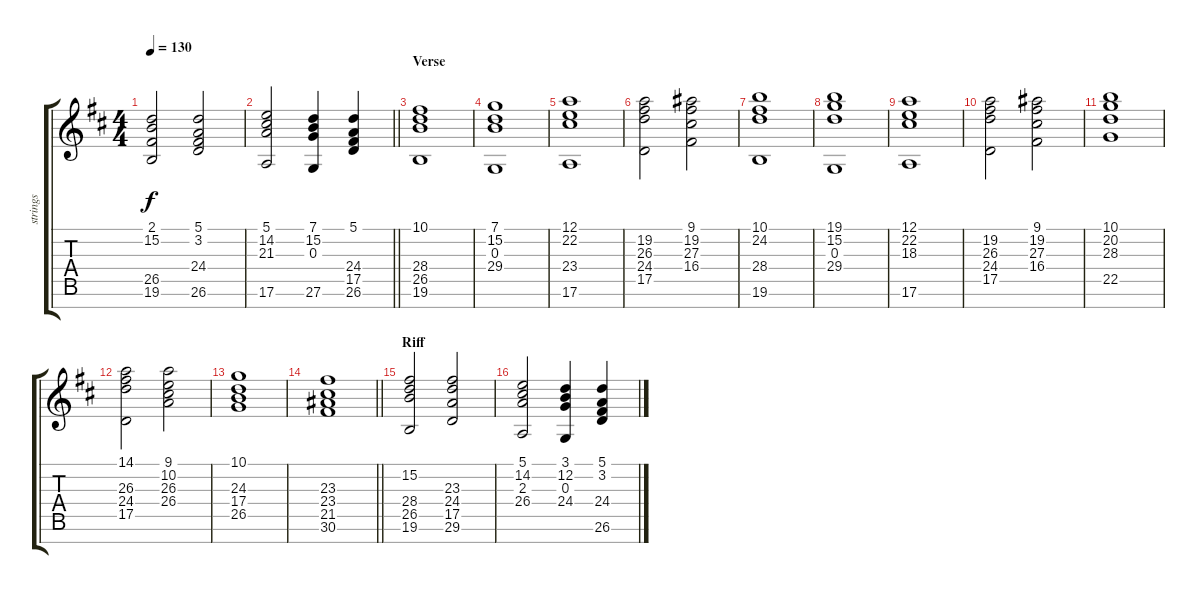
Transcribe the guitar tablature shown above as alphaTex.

\track ("strings" "strings") {instrument stringensemble1}
\staff {score tabs}
\tuning (E4 B3 G3 D3 A2 E2 B1) {hide}
\ts (4 4)
\tempo 130
\clef g2
\ks bminor
(2.1 15.2 26.5 19.6).2{dy f} (5.1 3.2 24.4 26.6).2 |
\barLineRight lightlight
(5.1 14.2 21.3 17.6).2 (7.1 15.2 0.3 27.6).4 (5.1 24.4 17.5 26.6).4 |
\section ("" "Verse")
(10.1 28.4 26.5 19.6).1 |
(7.1 15.2 0.3 29.4).1 |
(12.1 22.2 23.4 17.6).1 |
(19.2 26.3 24.4 17.5).2 (9.1 19.2 27.3 16.4).2 |
(10.1 24.2 28.4 19.6).1 |
(19.1 15.2 0.3 29.4).1 |
(12.1 22.2 18.3 17.6).1 |
(19.2 26.3 24.4 17.5).2 (9.1 19.2 27.3 16.4).2 |
(10.1 20.2 28.3 22.5).1 |
(14.1 26.3 24.4 17.5).2 (9.1 10.2 26.3 26.4).2 |
(10.1 24.3 17.4 26.5).1 |
\barLineRight lightlight
(23.3 23.4 21.5 30.6).1 |
\section ("" "Riff")
(15.2 28.4 26.5 19.6).2 (23.3 24.4 17.5 29.6).2 |
(5.1 14.2 2.3 26.4).2 (3.1 12.2 0.3 24.4).4 (5.1 3.2 24.4 26.6).4
